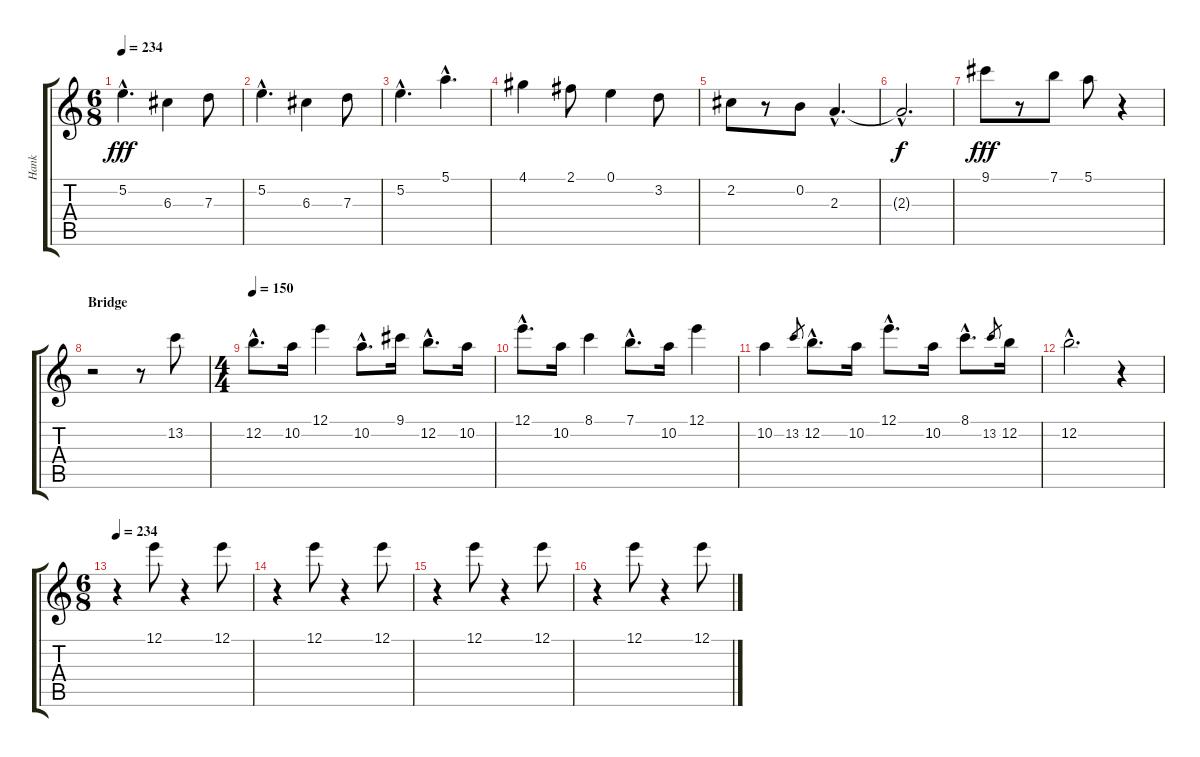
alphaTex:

\track ("Hank" "Hank") {instrument electricguitarjazz}
\staff {score tabs}
\tuning (E4 B3 G3 D3 A2 E2) {hide}
\ts (6 8)
\tempo 234
\clef g2
\ks c
5.2{hac}.4{d dy fff instrument electricguitarjazz} 6.3.4 7.3.8 |
5.2{hac}.4{d} 6.3.4 7.3.8 |
5.2{hac}.4{d} 5.1{hac}.4{d} |
4.1.4 2.1.8 0.1.4 3.2.8 |
2.2.8 r.8 0.2.8 2.3{hac}.4{d} |
2.3{hac t}.2{d dy f} |
9.1.8{dy fff instrument electricguitarmuted} r.8 7.1.8 5.1.8 r.4 |
\section ("" "Bridge")
r.2 r.8 13.2.8 |
\ts (4 4)
\tempo 150
12.2{hac}.8{d} 10.2.16 12.1.4 10.2{hac}.8{d} 9.1.16 12.2{hac}.8{d} 10.2.16 |
12.1{hac}.8{d} 10.2.16 8.1.4 7.1{hac}.8{d} 10.2.16 12.1.4 |
10.2.4 13.2.8{gr} 12.2{hac}.8{d} 10.2.16 12.1{hac}.8{d} 10.2.16 8.1{hac}.8{d} 13.2.8{gr} 12.2.16 |
12.2{hac}.2{d} r.4 |
\ts (6 8)
\tempo 234
r.4 12.1.8{instrument electricguitarmuted} r.4 12.1.8 |
r.4 12.1.8 r.4 12.1.8 |
r.4 12.1.8 r.4 12.1.8 |
r.4 12.1.8 r.4 12.1.8
